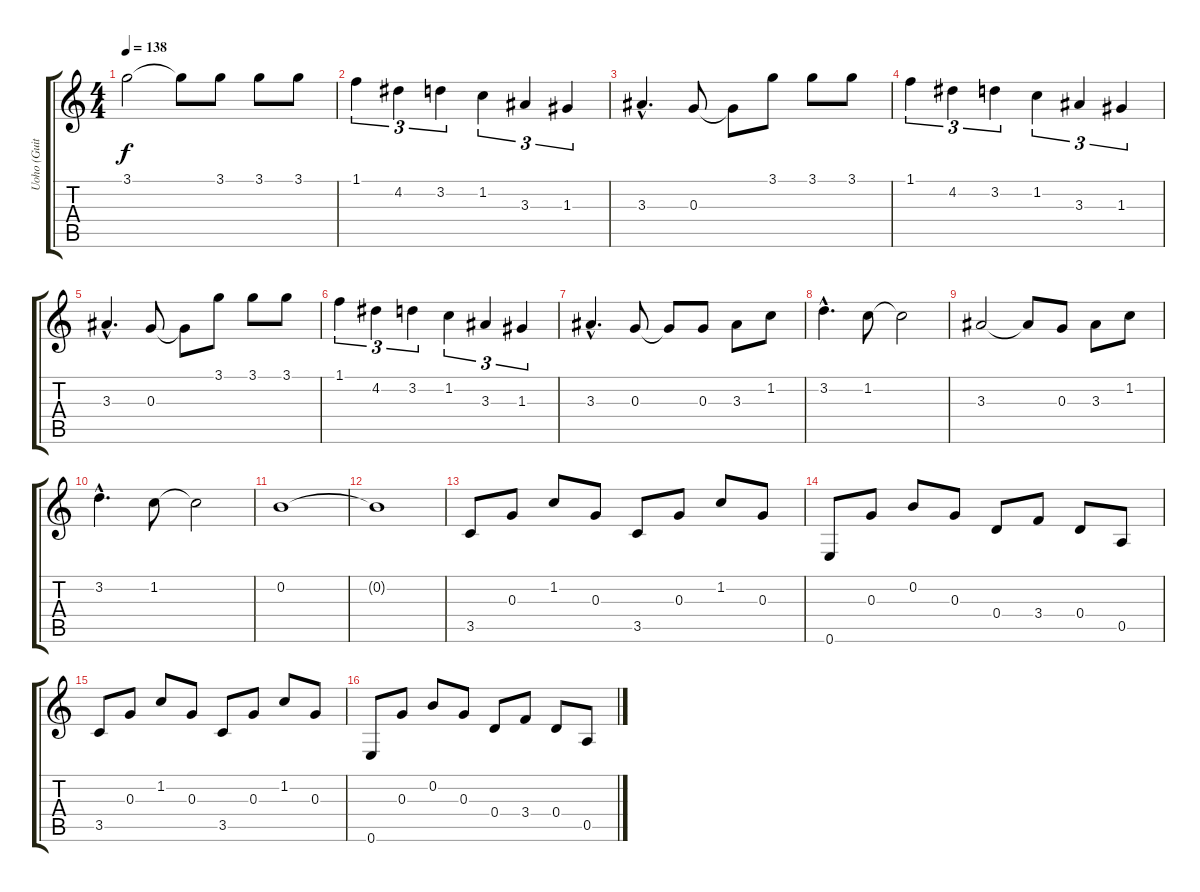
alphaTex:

\track ("Uoho (Guitarra 2)" "Uoho (Guit") {instrument distortionguitar}
\staff {score tabs}
\tuning (E4 B3 G3 D3 A2 E2) {hide}
\ts (4 4)
\tempo 138
\clef g2
\ks c
3.1.2{dy f instrument distortionguitar} 3.1{t}.8 3.1.8 3.1.8 3.1.8 |
1.1.4{tu (3 2)} 4.2.4{tu (3 2)} 3.2.4{tu (3 2)} 1.2.4{tu (3 2)} 3.3.4{tu (3 2)} 1.3.4{tu (3 2)} |
3.3{hac}.4{d} 0.3.8 0.3{t}.8 3.1.8 3.1.8 3.1.8 |
1.1.4{tu (3 2)} 4.2.4{tu (3 2)} 3.2.4{tu (3 2)} 1.2.4{tu (3 2)} 3.3.4{tu (3 2)} 1.3.4{tu (3 2)} |
3.3{hac}.4{d} 0.3.8 0.3{t}.8 3.1.8 3.1.8 3.1.8 |
1.1.4{tu (3 2)} 4.2.4{tu (3 2)} 3.2.4{tu (3 2)} 1.2.4{tu (3 2)} 3.3.4{tu (3 2)} 1.3.4{tu (3 2)} |
3.3{hac}.4{d} 0.3.8 0.3{t}.8 0.3.8 3.3.8 1.2.8 |
3.2{hac}.4{d} 1.2.8 1.2{t}.2 |
3.3.2 3.3{t}.8 0.3.8 3.3.8 1.2.8 |
3.2{hac}.4{d} 1.2.8 1.2{t}.2 |
0.2.1 |
0.2{t}.1 |
3.5.8 0.3.8 1.2.8 0.3.8 3.5.8 0.3.8 1.2.8 0.3.8 |
0.6.8 0.3.8 0.2.8 0.3.8 0.4.8 3.4.8 0.4.8 0.5.8 |
3.5.8 0.3.8 1.2.8 0.3.8 3.5.8 0.3.8 1.2.8 0.3.8 |
0.6.8 0.3.8 0.2.8 0.3.8 0.4.8 3.4.8 0.4.8 0.5.8
